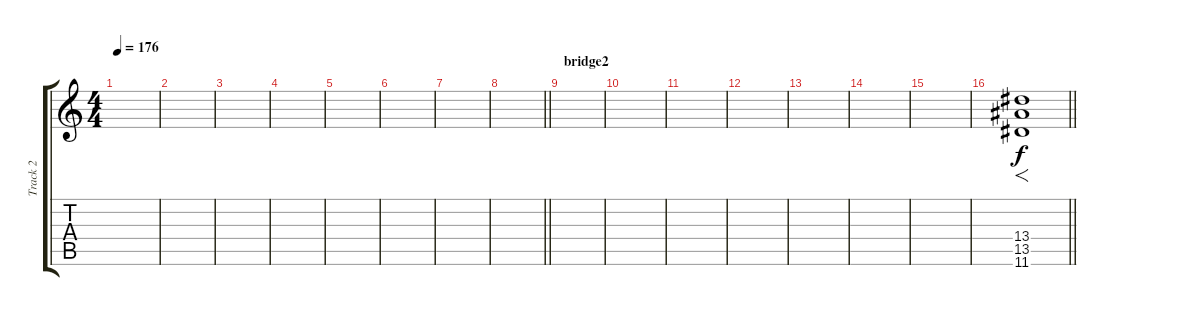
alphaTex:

\track ("Track 2" "Track 2") {instrument overdrivenguitar}
\staff {score tabs}
\tuning (E4 B3 G3 D3 A2 E2) {hide}
\ts (4 4)
\tempo 176
\clef g2
\ks c
|
|
|
|
|
|
|
\barLineRight lightlight
|
\section ("" "bridge2")
|
|
|
|
|
|
|
\barLineRight lightlight
(13.4 13.5 11.6).1{f}
